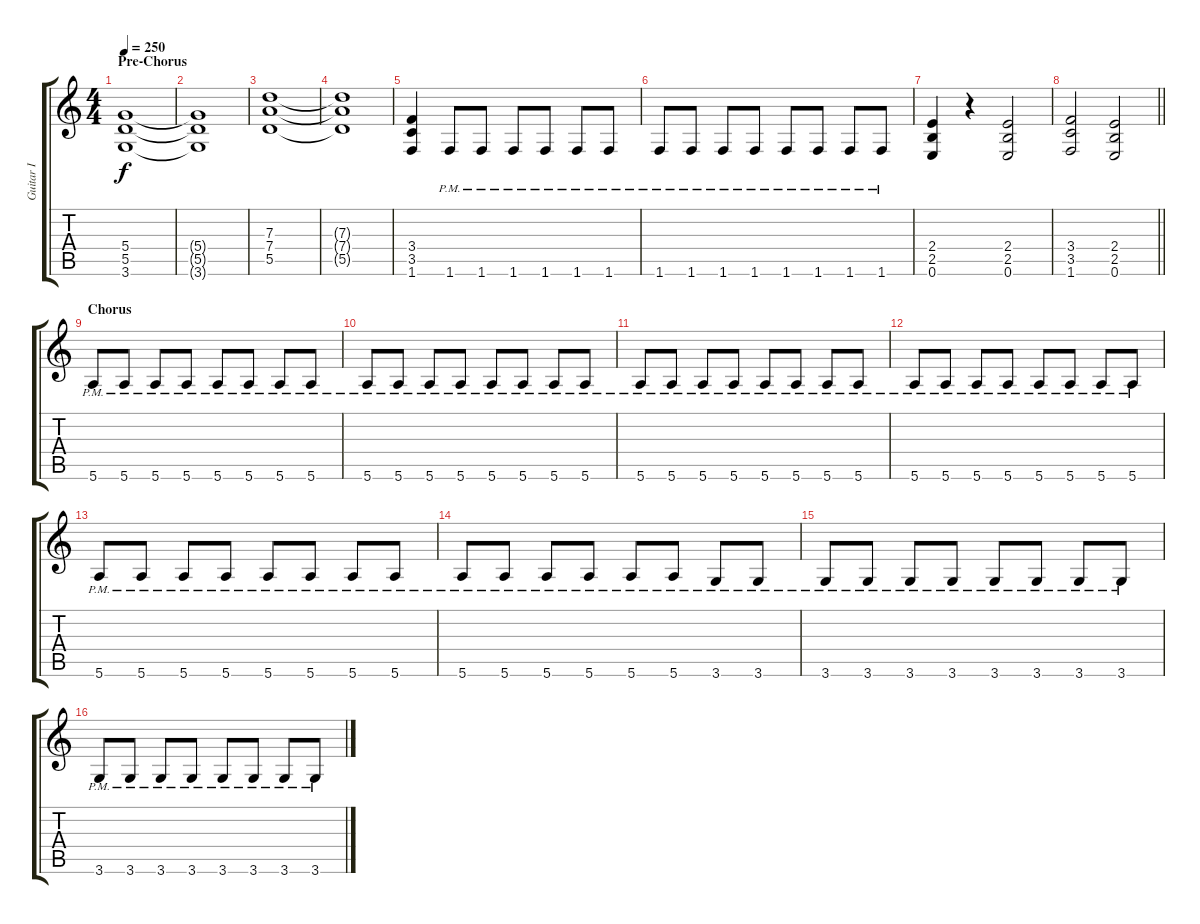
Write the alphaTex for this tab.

\track ("Guitar I" "Guitar I") {instrument overdrivenguitar}
\staff {score tabs}
\tuning (E4 B3 G3 D3 A2 E2) {hide}
\ts (4 4)
\section ("" "Pre-Chorus")
\tempo 250
\clef g2
\ks c
(5.4 5.5 3.6).1{dy f} |
(5.4{t} 5.5{t} 3.6{t}).1 |
(7.3 7.4 5.5).1 |
(7.3{t} 7.4{t} 5.5{t}).1 |
(3.4 3.5 1.6).4 1.6{pm}.8 1.6{pm}.8 1.6{pm}.8 1.6{pm}.8 1.6{pm}.8 1.6{pm}.8 |
1.6{pm}.8 1.6{pm}.8 1.6{pm}.8 1.6{pm}.8 1.6{pm}.8 1.6{pm}.8 1.6{pm}.8 1.6{pm}.8 |
(2.4 2.5 0.6).4 r.4 (2.4 2.5 0.6).2 |
\barLineRight lightlight
(3.4 3.5 1.6).2 (2.4 2.5 0.6).2 |
\section ("" "Chorus")
5.6{pm}.8 5.6{pm}.8 5.6{pm}.8 5.6{pm}.8 5.6{pm}.8 5.6{pm}.8 5.6{pm}.8 5.6{pm}.8 |
5.6{pm}.8 5.6{pm}.8 5.6{pm}.8 5.6{pm}.8 5.6{pm}.8 5.6{pm}.8 5.6{pm}.8 5.6{pm}.8 |
5.6{pm}.8 5.6{pm}.8 5.6{pm}.8 5.6{pm}.8 5.6{pm}.8 5.6{pm}.8 5.6{pm}.8 5.6{pm}.8 |
5.6{pm}.8 5.6{pm}.8 5.6{pm}.8 5.6{pm}.8 5.6{pm}.8 5.6{pm}.8 5.6{pm}.8 5.6{pm}.8 |
5.6{pm}.8 5.6{pm}.8 5.6{pm}.8 5.6{pm}.8 5.6{pm}.8 5.6{pm}.8 5.6{pm}.8 5.6{pm}.8 |
5.6{pm}.8 5.6{pm}.8 5.6{pm}.8 5.6{pm}.8 5.6{pm}.8 5.6{pm}.8 3.6{pm}.8 3.6{pm}.8 |
3.6{pm}.8 3.6{pm}.8 3.6{pm}.8 3.6{pm}.8 3.6{pm}.8 3.6{pm}.8 3.6{pm}.8 3.6{pm}.8 |
3.6{pm}.8 3.6{pm}.8 3.6{pm}.8 3.6{pm}.8 3.6{pm}.8 3.6{pm}.8 3.6{pm}.8 3.6{pm}.8
